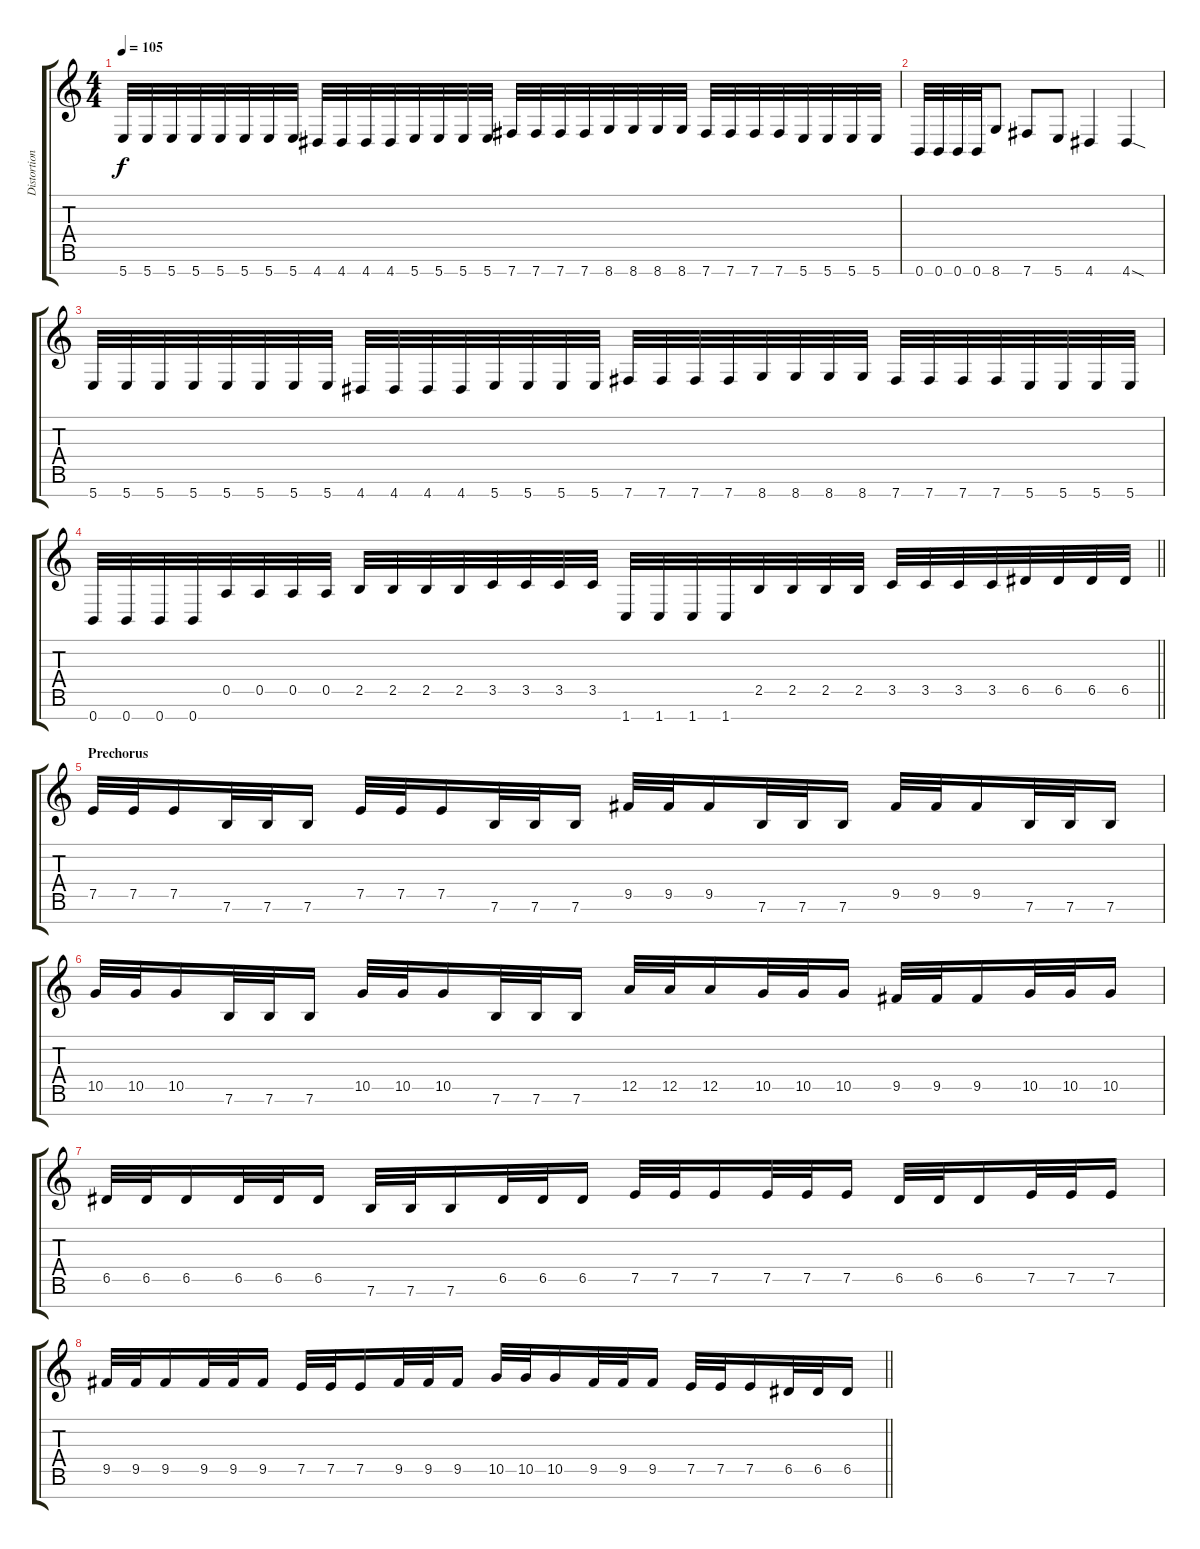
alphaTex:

\track ("Distortion Guitar II" "Distortion") {instrument distortionguitar}
\staff {score tabs}
\tuning (E4 B3 G3 D3 A2 E2 B1) {hide}
\ts (4 4)
\tempo 105
\clef g2
\ks c
5.7.32{dy f} 5.7.32 5.7.32 5.7.32 5.7.32 5.7.32 5.7.32 5.7.32 4.7.32 4.7.32 4.7.32 4.7.32 5.7.32 5.7.32 5.7.32 5.7.32 7.7.32 7.7.32 7.7.32 7.7.32 8.7.32 8.7.32 8.7.32 8.7.32 7.7.32 7.7.32 7.7.32 7.7.32 5.7.32 5.7.32 5.7.32 5.7.32 |
0.7.32 0.7.32 0.7.32 0.7.32 8.7.8 7.7.8 5.7.8 4.7.4 4.7{sod}.4 |
5.7.32 5.7.32 5.7.32 5.7.32 5.7.32 5.7.32 5.7.32 5.7.32 4.7.32 4.7.32 4.7.32 4.7.32 5.7.32 5.7.32 5.7.32 5.7.32 7.7.32 7.7.32 7.7.32 7.7.32 8.7.32 8.7.32 8.7.32 8.7.32 7.7.32 7.7.32 7.7.32 7.7.32 5.7.32 5.7.32 5.7.32 5.7.32 |
\barLineRight lightlight
0.7.32 0.7.32 0.7.32 0.7.32 0.5.32 0.5.32 0.5.32 0.5.32 2.5.32 2.5.32 2.5.32 2.5.32 3.5.32 3.5.32 3.5.32 3.5.32 1.7.32 1.7.32 1.7.32 1.7.32 2.5.32 2.5.32 2.5.32 2.5.32 3.5.32 3.5.32 3.5.32 3.5.32 6.5.32 6.5.32 6.5.32 6.5.32 |
\section ("" "Prechorus")
7.5.32 7.5.32 7.5.16 7.6.32 7.6.32 7.6.16 7.5.32 7.5.32 7.5.16 7.6.32 7.6.32 7.6.16 9.5.32 9.5.32 9.5.16 7.6.32 7.6.32 7.6.16 9.5.32 9.5.32 9.5.16 7.6.32 7.6.32 7.6.16 |
10.5.32 10.5.32 10.5.16 7.6.32 7.6.32 7.6.16 10.5.32 10.5.32 10.5.16 7.6.32 7.6.32 7.6.16 12.5.32 12.5.32 12.5.16 10.5.32 10.5.32 10.5.16 9.5.32 9.5.32 9.5.16 10.5.32 10.5.32 10.5.16 |
6.5.32 6.5.32 6.5.16 6.5.32 6.5.32 6.5.16 7.6.32 7.6.32 7.6.16 6.5.32 6.5.32 6.5.16 7.5.32 7.5.32 7.5.16 7.5.32 7.5.32 7.5.16 6.5.32 6.5.32 6.5.16 7.5.32 7.5.32 7.5.16 |
\barLineRight lightlight
9.5.32 9.5.32 9.5.16 9.5.32 9.5.32 9.5.16 7.5.32 7.5.32 7.5.16 9.5.32 9.5.32 9.5.16 10.5.32 10.5.32 10.5.16 9.5.32 9.5.32 9.5.16 7.5.32 7.5.32 7.5.16 6.5.32 6.5.32 6.5.16
